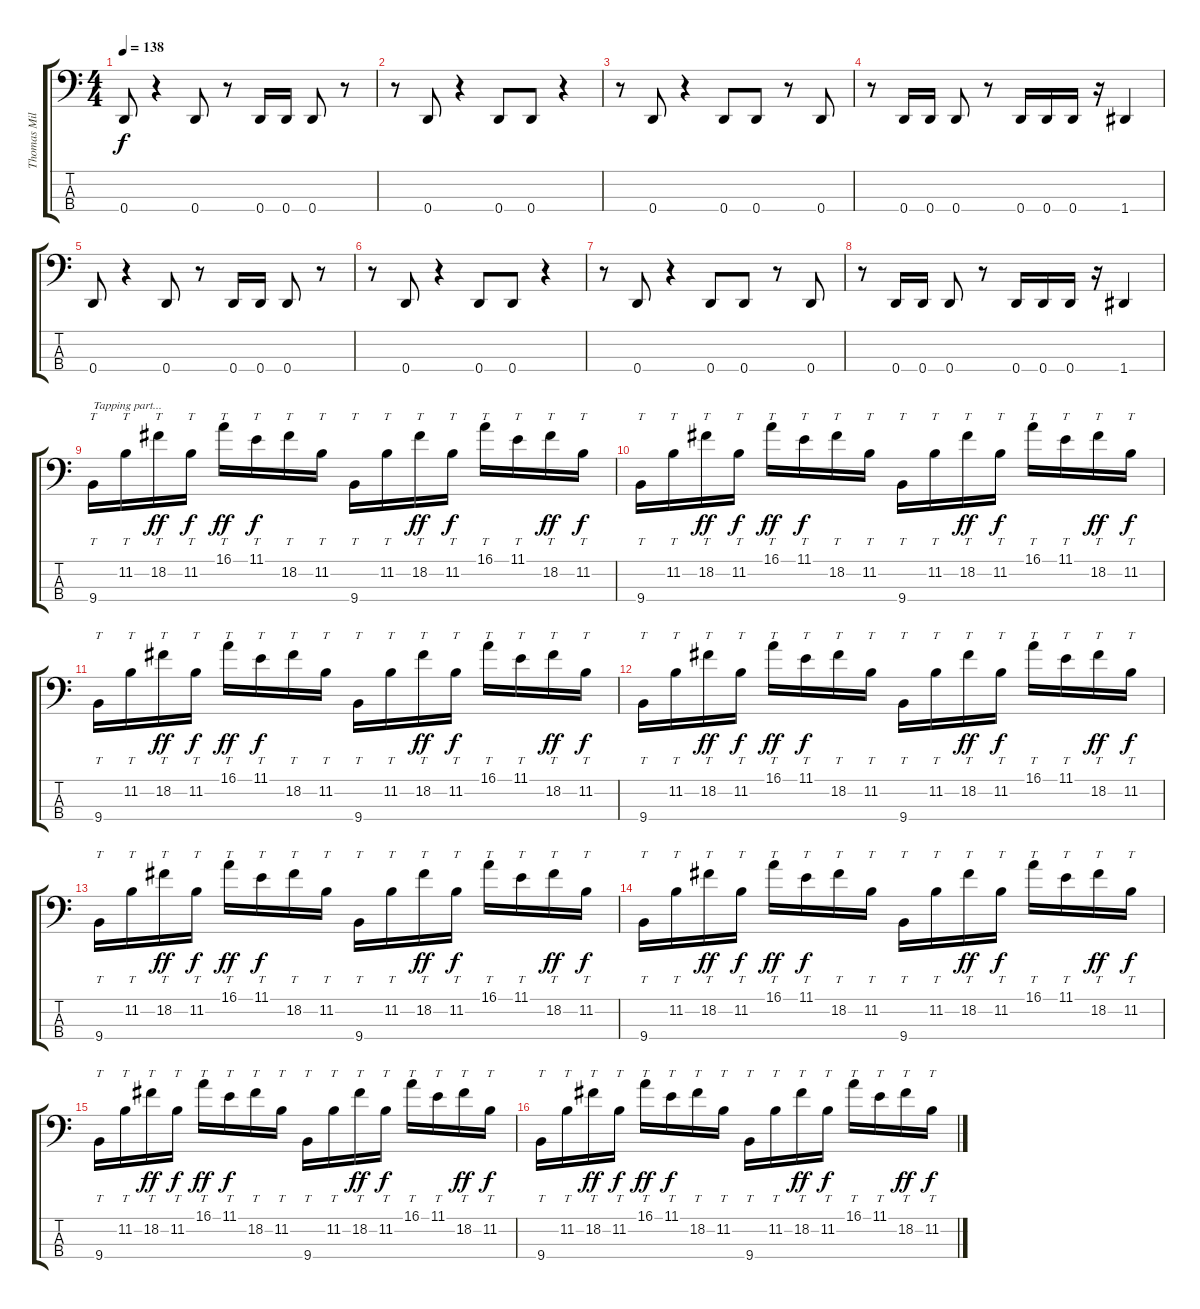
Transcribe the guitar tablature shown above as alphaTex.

\track ("Thomas Miller" "Thomas Mil") {instrument electricbassfinger}
\staff {score tabs}
\tuning (F2 C2 G1 D1) {hide}
\ts (4 4)
\tempo 138
\clef f4
\ks c
0.4.8{dy f instrument electricbassfinger} r.4 0.4.8 r.8 0.4.16 0.4.16 0.4.8 r.8 |
r.8 0.4.8 r.4 0.4.8 0.4.8 r.4 |
r.8 0.4.8 r.4 0.4.8 0.4.8 r.8 0.4.8 |
r.8 0.4.16 0.4.16 0.4.8 r.8 0.4.16 0.4.16 0.4.16 r.16 1.4.4 |
0.4.8 r.4 0.4.8 r.8 0.4.16 0.4.16 0.4.8 r.8 |
r.8 0.4.8 r.4 0.4.8 0.4.8 r.4 |
r.8 0.4.8 r.4 0.4.8 0.4.8 r.8 0.4.8 |
r.8 0.4.16 0.4.16 0.4.8 r.8 0.4.16 0.4.16 0.4.16 r.16 1.4.4 |
9.4.16{tt txt "Tapping part..."} 11.2.16{tt} 18.2.16{tt dy ff} 11.2.16{tt dy f} 16.1.16{tt dy ff} 11.1.16{tt dy f} 18.2.16{tt} 11.2.16{tt} 9.4.16{tt} 11.2.16{tt} 18.2.16{tt dy ff} 11.2.16{tt dy f} 16.1.16{tt} 11.1.16{tt} 18.2.16{tt dy ff} 11.2.16{tt dy f} |
9.4.16{tt} 11.2.16{tt} 18.2.16{tt dy ff} 11.2.16{tt dy f} 16.1.16{tt dy ff} 11.1.16{tt dy f} 18.2.16{tt} 11.2.16{tt} 9.4.16{tt} 11.2.16{tt} 18.2.16{tt dy ff} 11.2.16{tt dy f} 16.1.16{tt} 11.1.16{tt} 18.2.16{tt dy ff} 11.2.16{tt dy f} |
9.4.16{tt} 11.2.16{tt} 18.2.16{tt dy ff} 11.2.16{tt dy f} 16.1.16{tt dy ff} 11.1.16{tt dy f} 18.2.16{tt} 11.2.16{tt} 9.4.16{tt} 11.2.16{tt} 18.2.16{tt dy ff} 11.2.16{tt dy f} 16.1.16{tt} 11.1.16{tt} 18.2.16{tt dy ff} 11.2.16{tt dy f} |
9.4.16{tt} 11.2.16{tt} 18.2.16{tt dy ff} 11.2.16{tt dy f} 16.1.16{tt dy ff} 11.1.16{tt dy f} 18.2.16{tt} 11.2.16{tt} 9.4.16{tt} 11.2.16{tt} 18.2.16{tt dy ff} 11.2.16{tt dy f} 16.1.16{tt} 11.1.16{tt} 18.2.16{tt dy ff} 11.2.16{tt dy f} |
9.4.16{tt} 11.2.16{tt} 18.2.16{tt dy ff} 11.2.16{tt dy f} 16.1.16{tt dy ff} 11.1.16{tt dy f} 18.2.16{tt} 11.2.16{tt} 9.4.16{tt} 11.2.16{tt} 18.2.16{tt dy ff} 11.2.16{tt dy f} 16.1.16{tt} 11.1.16{tt} 18.2.16{tt dy ff} 11.2.16{tt dy f} |
9.4.16{tt} 11.2.16{tt} 18.2.16{tt dy ff} 11.2.16{tt dy f} 16.1.16{tt dy ff} 11.1.16{tt dy f} 18.2.16{tt} 11.2.16{tt} 9.4.16{tt} 11.2.16{tt} 18.2.16{tt dy ff} 11.2.16{tt dy f} 16.1.16{tt} 11.1.16{tt} 18.2.16{tt dy ff} 11.2.16{tt dy f} |
9.4.16{tt} 11.2.16{tt} 18.2.16{tt dy ff} 11.2.16{tt dy f} 16.1.16{tt dy ff} 11.1.16{tt dy f} 18.2.16{tt} 11.2.16{tt} 9.4.16{tt} 11.2.16{tt} 18.2.16{tt dy ff} 11.2.16{tt dy f} 16.1.16{tt} 11.1.16{tt} 18.2.16{tt dy ff} 11.2.16{tt dy f} |
9.4.16{tt} 11.2.16{tt} 18.2.16{tt dy ff} 11.2.16{tt dy f} 16.1.16{tt dy ff} 11.1.16{tt dy f} 18.2.16{tt} 11.2.16{tt} 9.4.16{tt} 11.2.16{tt} 18.2.16{tt dy ff} 11.2.16{tt dy f} 16.1.16{tt} 11.1.16{tt} 18.2.16{tt dy ff} 11.2.16{tt dy f}
